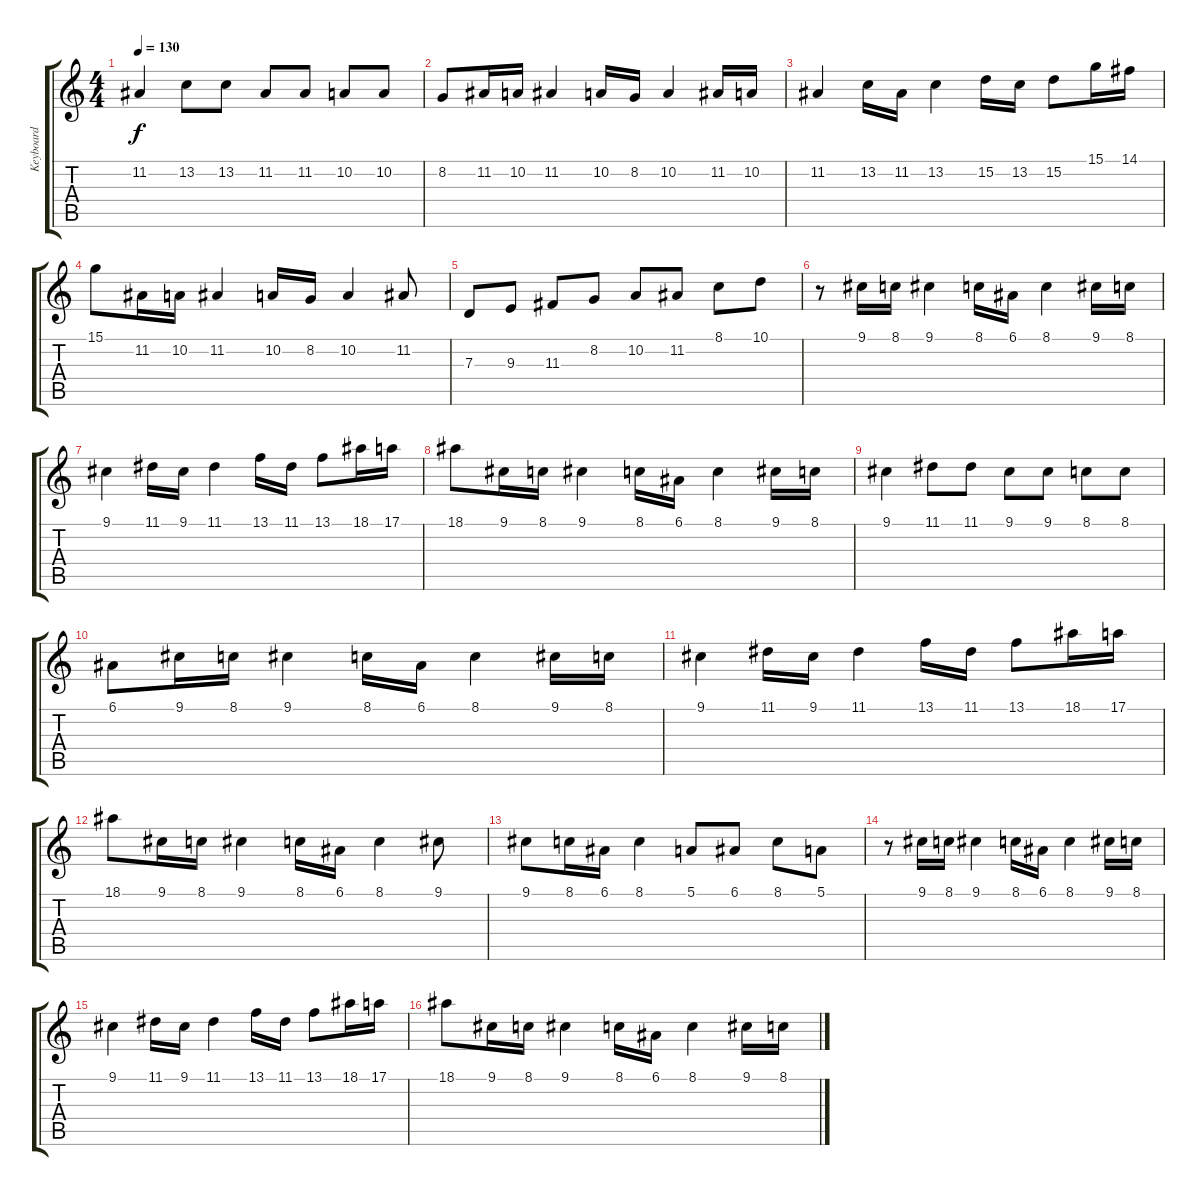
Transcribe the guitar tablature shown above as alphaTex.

\track ("Keyboard" "Keyboard") {instrument harpsichord}
\staff {score tabs}
\tuning (E4 B3 G3 D3 A2 E2) {hide}
\ts (4 4)
\tempo 130
\clef g2
\ks c
11.2.4{dy f} 13.2.8 13.2.8 11.2.8 11.2.8 10.2.8 10.2.8 |
8.2.8 11.2.16 10.2.16 11.2.4 10.2.16 8.2.16 10.2.4 11.2.16 10.2.16 |
11.2.4 13.2.16 11.2.16 13.2.4 15.2.16 13.2.16 15.2.8 15.1.16 14.1.16 |
15.1.8 11.2.16 10.2.16 11.2.4 10.2.16 8.2.16 10.2.4 11.2.8 |
7.3.8 9.3.8 11.3.8 8.2.8 10.2.8 11.2.8 8.1.8 10.1.8 |
\section ("" "")
r.8 9.1.16 8.1.16 9.1.4 8.1.16 6.1.16 8.1.4 9.1.16 8.1.16 |
9.1.4 11.1.16 9.1.16 11.1.4 13.1.16 11.1.16 13.1.8 18.1.16 17.1.16 |
18.1.8 9.1.16 8.1.16 9.1.4 8.1.16 6.1.16 8.1.4 9.1.16 8.1.16 |
9.1.4 11.1.8 11.1.8 9.1.8 9.1.8 8.1.8 8.1.8 |
6.1.8 9.1.16 8.1.16 9.1.4 8.1.16 6.1.16 8.1.4 9.1.16 8.1.16 |
9.1.4 11.1.16 9.1.16 11.1.4 13.1.16 11.1.16 13.1.8 18.1.16 17.1.16 |
18.1.8 9.1.16 8.1.16 9.1.4 8.1.16 6.1.16 8.1.4 9.1.8 |
9.1.8 8.1.16 6.1.16 8.1.4 5.1.8 6.1.8 8.1.8 5.1.8 |
r.8 9.1.16 8.1.16 9.1.4 8.1.16 6.1.16 8.1.4 9.1.16 8.1.16 |
9.1.4 11.1.16 9.1.16 11.1.4 13.1.16 11.1.16 13.1.8 18.1.16 17.1.16 |
18.1.8 9.1.16 8.1.16 9.1.4 8.1.16 6.1.16 8.1.4 9.1.16 8.1.16
